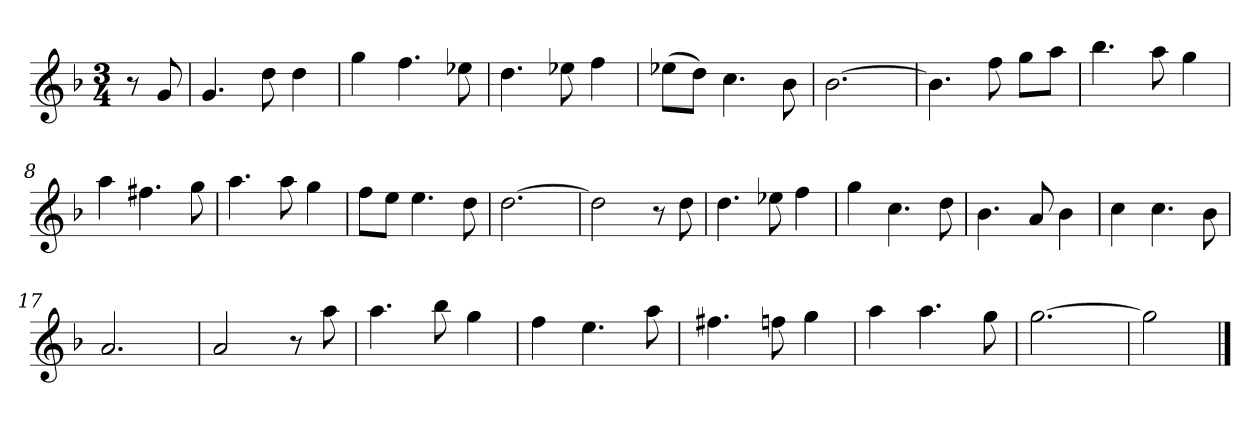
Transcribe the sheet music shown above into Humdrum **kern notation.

**kern
*part1
*staff1
*k[b-]
*M3/4
*MM120
=
8r
8g
=1
4.g
8dd
4dd
=2
4gg
4.ff
8ee-X
=3
4.dd
8ee-X
4ff
=4
(8ee-XL
8ddJ)
4.cc
8b-
=5
[2.b-
=6
4.b-]
8ff
8ggL
8aaJ
=7
4.bb-
8aa
4gg
=8
4aa
4.ff#X
8gg
=9
4.aa
8aa
4gg
=10
8ffL
8eeJ
4.ee
8dd
=11
[2.dd
=12
2dd]
8r
8dd
=13
4.dd
8ee-X
4ff
=14
4gg
4.cc
8dd
=15
4.b-
8a
4b-
=16
4cc
4.cc
8b-
=17
2.a
=18
2a
8r
8aa
=19
4.aa
8bb-
4gg
=20
4ff
4.ee
8aa
=21
4.ff#X
8ffn
4gg
=22
4aa
4.aa
8gg
=23
[2.gg
=24
2gg]
==
*-
